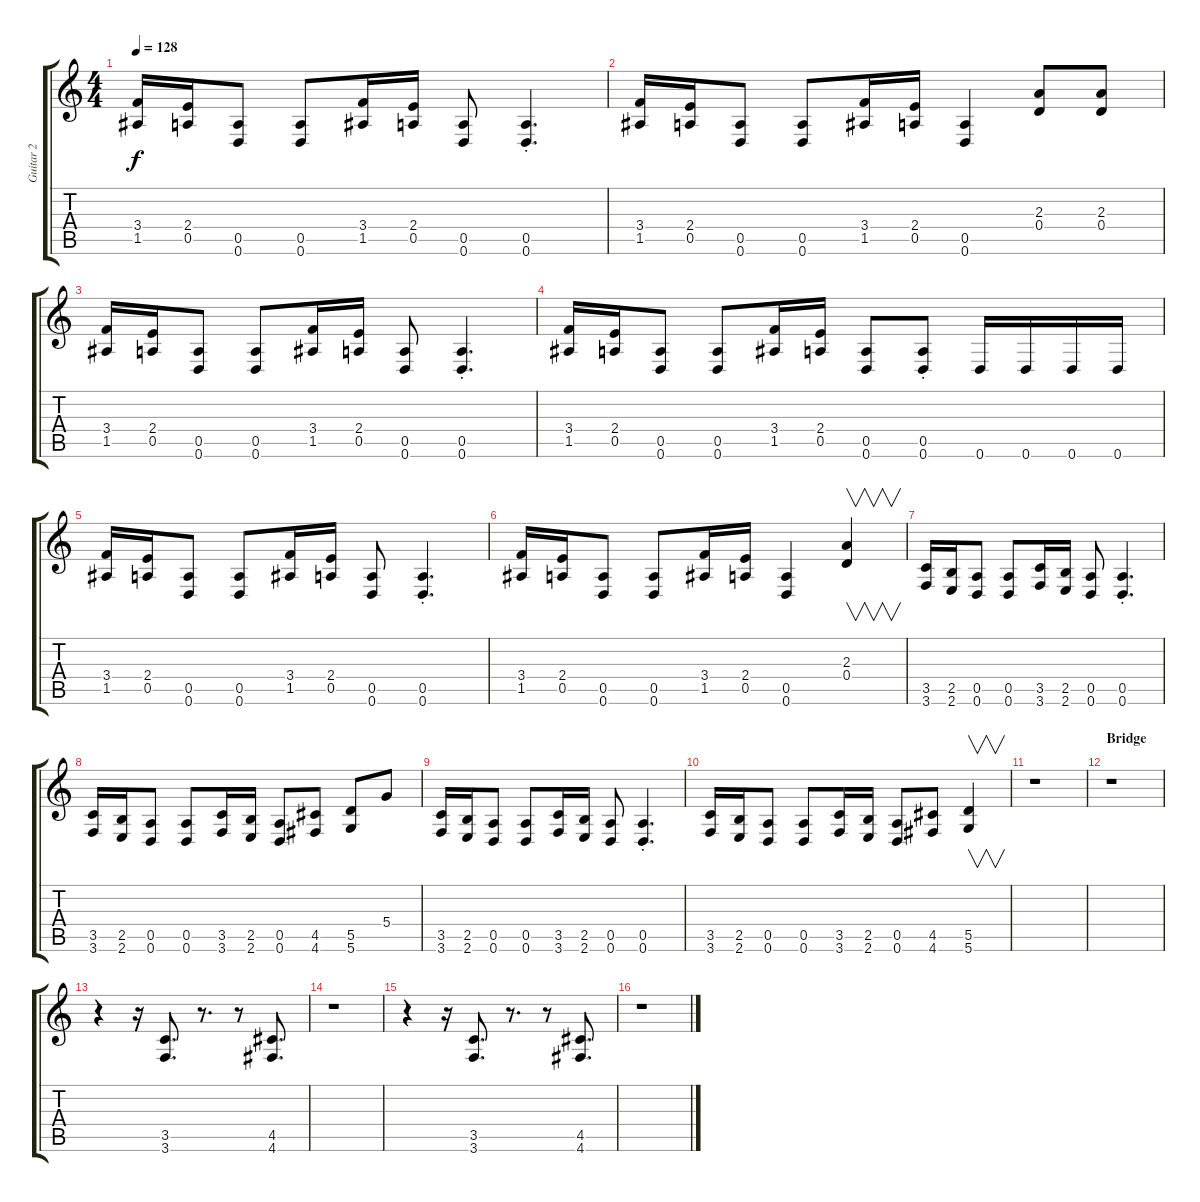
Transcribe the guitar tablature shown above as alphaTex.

\track ("Guitar 2" "Guitar 2") {instrument overdrivenguitar}
\staff {score tabs}
\tuning (E4 B3 G3 D3 A2 D2) {hide}
\ts (4 4)
\tempo 128
\clef g2
\ks c
(3.4 1.5).16{dy f} (2.4 0.5).16 (0.5 0.6).8 (0.5 0.6).8 (3.4 1.5).16 (2.4 0.5).16 (0.5 0.6).8 (0.5{st} 0.6{st}).4{d} |
(3.4 1.5).16 (2.4 0.5).16 (0.5 0.6).8 (0.5 0.6).8 (3.4 1.5).16 (2.4 0.5).16 (0.5 0.6).4 (2.3 0.4).8 (2.3 0.4).8 |
(3.4 1.5).16 (2.4 0.5).16 (0.5 0.6).8 (0.5 0.6).8 (3.4 1.5).16 (2.4 0.5).16 (0.5 0.6).8 (0.5{st} 0.6{st}).4{d} |
(3.4 1.5).16 (2.4 0.5).16 (0.5 0.6).8 (0.5 0.6).8 (3.4 1.5).16 (2.4 0.5).16 (0.5 0.6).8 (0.5{st} 0.6{st}).8 0.6.16 0.6.16 0.6.16 0.6.16 |
(3.4 1.5).16 (2.4 0.5).16 (0.5 0.6).8 (0.5 0.6).8 (3.4 1.5).16 (2.4 0.5).16 (0.5 0.6).8 (0.5{st} 0.6{st}).4{d} |
(3.4 1.5).16 (2.4 0.5).16 (0.5 0.6).8 (0.5 0.6).8 (3.4 1.5).16 (2.4 0.5).16 (0.5 0.6).4 (2.3 0.4).4{v} |
(3.5 3.6).16 (2.5 2.6).16 (0.5 0.6).8 (0.5 0.6).8 (3.5 3.6).16 (2.5 2.6).16 (0.5 0.6).8 (0.5{st} 0.6{st}).4{d} |
(3.5 3.6).16 (2.5 2.6).16 (0.5 0.6).8 (0.5 0.6).8 (3.5 3.6).16 (2.5 2.6).16 (0.5 0.6).8 (4.5 4.6).8 (5.5 5.6).8 5.4.8 |
(3.5 3.6).16 (2.5 2.6).16 (0.5 0.6).8 (0.5 0.6).8 (3.5 3.6).16 (2.5 2.6).16 (0.5 0.6).8 (0.5{st} 0.6{st}).4{d} |
(3.5 3.6).16 (2.5 2.6).16 (0.5 0.6).8 (0.5 0.6).8 (3.5 3.6).16 (2.5 2.6).16 (0.5 0.6).8 (4.5 4.6).8 (5.5 5.6).4{v} |
r.1 |
\section ("" "Bridge")
r.1 |
r.4 r.16 (3.5 3.6).8{d} r.8{d} r.8 (4.5 4.6).8{d} |
r.1 |
r.4 r.16 (3.5 3.6).8{d} r.8{d} r.8 (4.5 4.6).8{d} |
r.1
